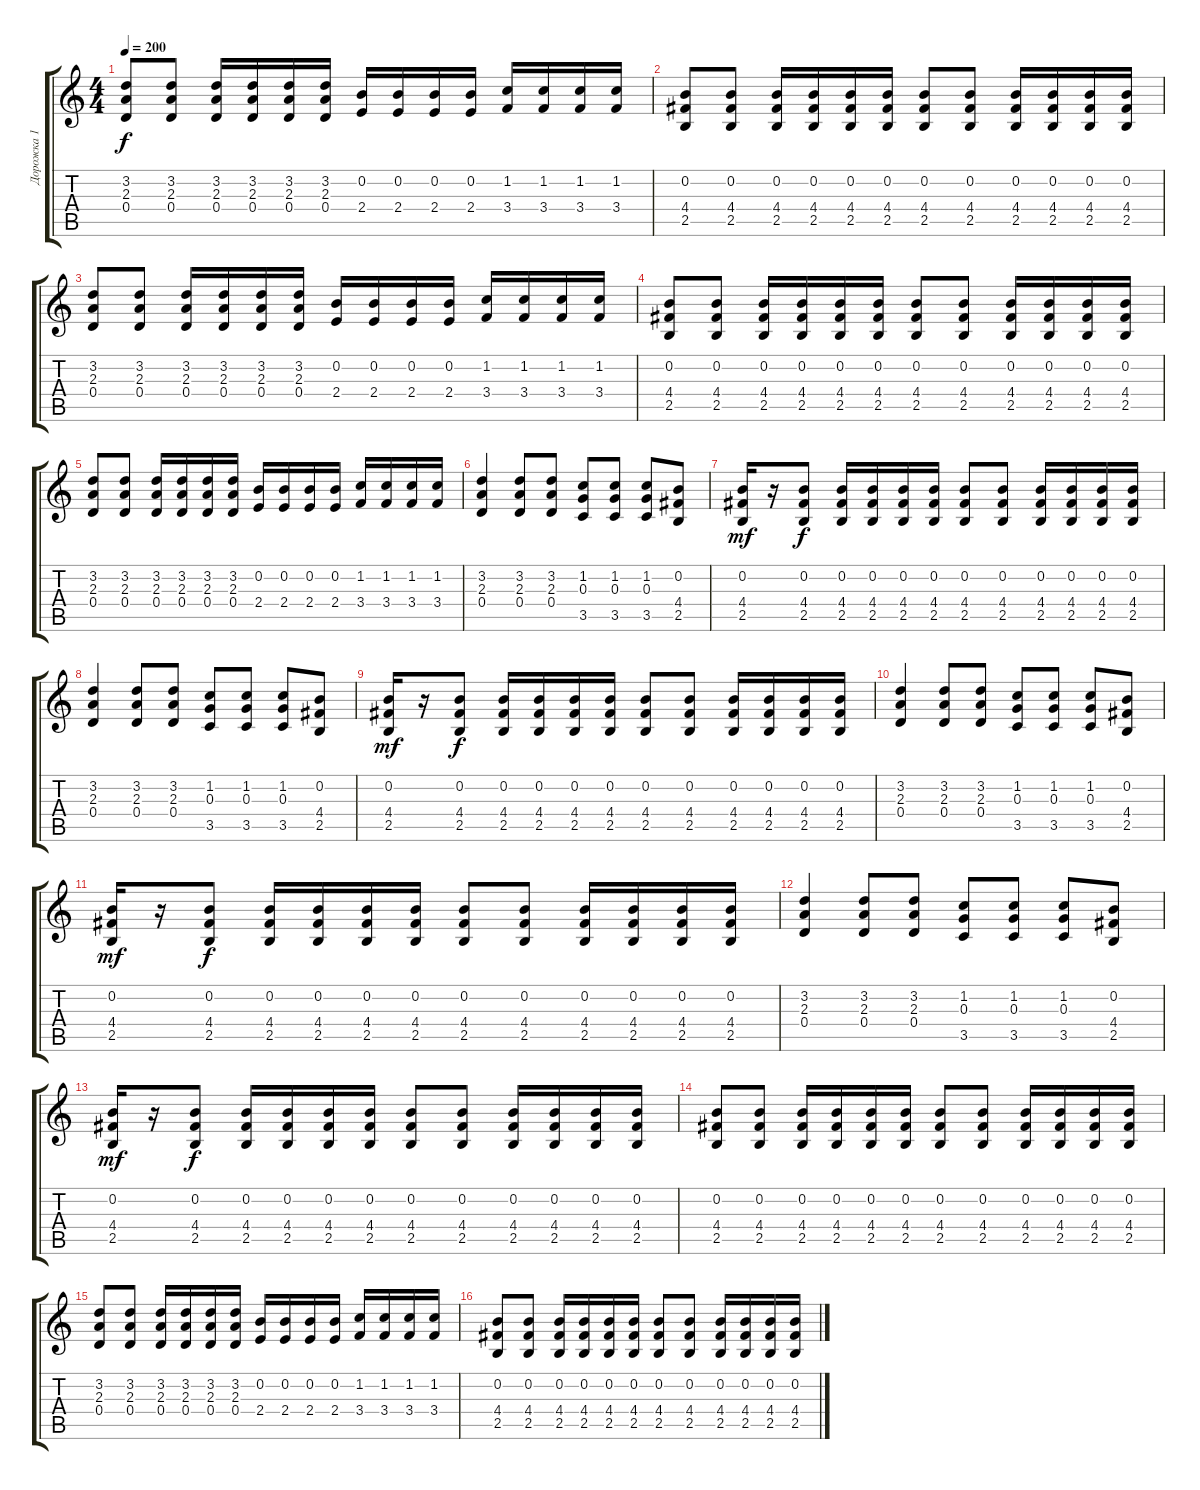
\track ("Дорожка 1" "Дорожка 1") {instrument distortionguitar}
\staff {score tabs}
\tuning (E4 B3 G3 D3 A2 E2) {hide}
\ts (4 4)
\tempo 200
\clef g2
\ks c
(3.2 2.3 0.4).8{dy f} (3.2 2.3 0.4).8 (3.2 2.3 0.4).16 (3.2 2.3 0.4).16 (3.2 2.3 0.4).16 (3.2 2.3 0.4).16 (0.2 2.4).16 (0.2 2.4).16 (0.2 2.4).16 (0.2 2.4).16 (1.2 3.4).16 (1.2 3.4).16 (1.2 3.4).16 (1.2 3.4).16 |
(0.2 4.4 2.5).8 (0.2 4.4 2.5).8 (0.2 4.4 2.5).16 (0.2 4.4 2.5).16 (0.2 4.4 2.5).16 (0.2 4.4 2.5).16 (0.2 4.4 2.5).8 (0.2 4.4 2.5).8 (0.2 4.4 2.5).16 (0.2 4.4 2.5).16 (0.2 4.4 2.5).16 (0.2 4.4 2.5).16 |
(3.2 2.3 0.4).8 (3.2 2.3 0.4).8 (3.2 2.3 0.4).16 (3.2 2.3 0.4).16 (3.2 2.3 0.4).16 (3.2 2.3 0.4).16 (0.2 2.4).16 (0.2 2.4).16 (0.2 2.4).16 (0.2 2.4).16 (1.2 3.4).16 (1.2 3.4).16 (1.2 3.4).16 (1.2 3.4).16 |
(0.2 4.4 2.5).8 (0.2 4.4 2.5).8 (0.2 4.4 2.5).16 (0.2 4.4 2.5).16 (0.2 4.4 2.5).16 (0.2 4.4 2.5).16 (0.2 4.4 2.5).8 (0.2 4.4 2.5).8 (0.2 4.4 2.5).16 (0.2 4.4 2.5).16 (0.2 4.4 2.5).16 (0.2 4.4 2.5).16 |
(3.2 2.3 0.4).8 (3.2 2.3 0.4).8 (3.2 2.3 0.4).16 (3.2 2.3 0.4).16 (3.2 2.3 0.4).16 (3.2 2.3 0.4).16 (0.2 2.4).16 (0.2 2.4).16 (0.2 2.4).16 (0.2 2.4).16 (1.2 3.4).16 (1.2 3.4).16 (1.2 3.4).16 (1.2 3.4).16 |
(3.2 2.3 0.4).4 (3.2 2.3 0.4).8 (3.2 2.3 0.4).8 (1.2 0.3 3.5).8 (1.2 0.3 3.5).8 (1.2 0.3 3.5).8 (0.2 4.4 2.5).8 |
(0.2 4.4 2.5).16{dy mf} r.16 (0.2 4.4 2.5).8{dy f} (0.2 4.4 2.5).16 (0.2 4.4 2.5).16 (0.2 4.4 2.5).16 (0.2 4.4 2.5).16 (0.2 4.4 2.5).8 (0.2 4.4 2.5).8 (0.2 4.4 2.5).16 (0.2 4.4 2.5).16 (0.2 4.4 2.5).16 (0.2 4.4 2.5).16 |
(3.2 2.3 0.4).4 (3.2 2.3 0.4).8 (3.2 2.3 0.4).8 (1.2 0.3 3.5).8 (1.2 0.3 3.5).8 (1.2 0.3 3.5).8 (0.2 4.4 2.5).8 |
(0.2 4.4 2.5).16{dy mf} r.16 (0.2 4.4 2.5).8{dy f} (0.2 4.4 2.5).16 (0.2 4.4 2.5).16 (0.2 4.4 2.5).16 (0.2 4.4 2.5).16 (0.2 4.4 2.5).8 (0.2 4.4 2.5).8 (0.2 4.4 2.5).16 (0.2 4.4 2.5).16 (0.2 4.4 2.5).16 (0.2 4.4 2.5).16 |
(3.2 2.3 0.4).4 (3.2 2.3 0.4).8 (3.2 2.3 0.4).8 (1.2 0.3 3.5).8 (1.2 0.3 3.5).8 (1.2 0.3 3.5).8 (0.2 4.4 2.5).8 |
(0.2 4.4 2.5).16{dy mf} r.16 (0.2 4.4 2.5).8{dy f} (0.2 4.4 2.5).16 (0.2 4.4 2.5).16 (0.2 4.4 2.5).16 (0.2 4.4 2.5).16 (0.2 4.4 2.5).8 (0.2 4.4 2.5).8 (0.2 4.4 2.5).16 (0.2 4.4 2.5).16 (0.2 4.4 2.5).16 (0.2 4.4 2.5).16 |
(3.2 2.3 0.4).4 (3.2 2.3 0.4).8 (3.2 2.3 0.4).8 (1.2 0.3 3.5).8 (1.2 0.3 3.5).8 (1.2 0.3 3.5).8 (0.2 4.4 2.5).8 |
(0.2 4.4 2.5).16{dy mf} r.16 (0.2 4.4 2.5).8{dy f} (0.2 4.4 2.5).16 (0.2 4.4 2.5).16 (0.2 4.4 2.5).16 (0.2 4.4 2.5).16 (0.2 4.4 2.5).8 (0.2 4.4 2.5).8 (0.2 4.4 2.5).16 (0.2 4.4 2.5).16 (0.2 4.4 2.5).16 (0.2 4.4 2.5).16 |
(0.2 4.4 2.5).8 (0.2 4.4 2.5).8 (0.2 4.4 2.5).16 (0.2 4.4 2.5).16 (0.2 4.4 2.5).16 (0.2 4.4 2.5).16 (0.2 4.4 2.5).8 (0.2 4.4 2.5).8 (0.2 4.4 2.5).16 (0.2 4.4 2.5).16 (0.2 4.4 2.5).16 (0.2 4.4 2.5).16 |
(3.2 2.3 0.4).8 (3.2 2.3 0.4).8 (3.2 2.3 0.4).16 (3.2 2.3 0.4).16 (3.2 2.3 0.4).16 (3.2 2.3 0.4).16 (0.2 2.4).16 (0.2 2.4).16 (0.2 2.4).16 (0.2 2.4).16 (1.2 3.4).16 (1.2 3.4).16 (1.2 3.4).16 (1.2 3.4).16 |
(0.2 4.4 2.5).8 (0.2 4.4 2.5).8 (0.2 4.4 2.5).16 (0.2 4.4 2.5).16 (0.2 4.4 2.5).16 (0.2 4.4 2.5).16 (0.2 4.4 2.5).8 (0.2 4.4 2.5).8 (0.2 4.4 2.5).16 (0.2 4.4 2.5).16 (0.2 4.4 2.5).16 (0.2 4.4 2.5).16
